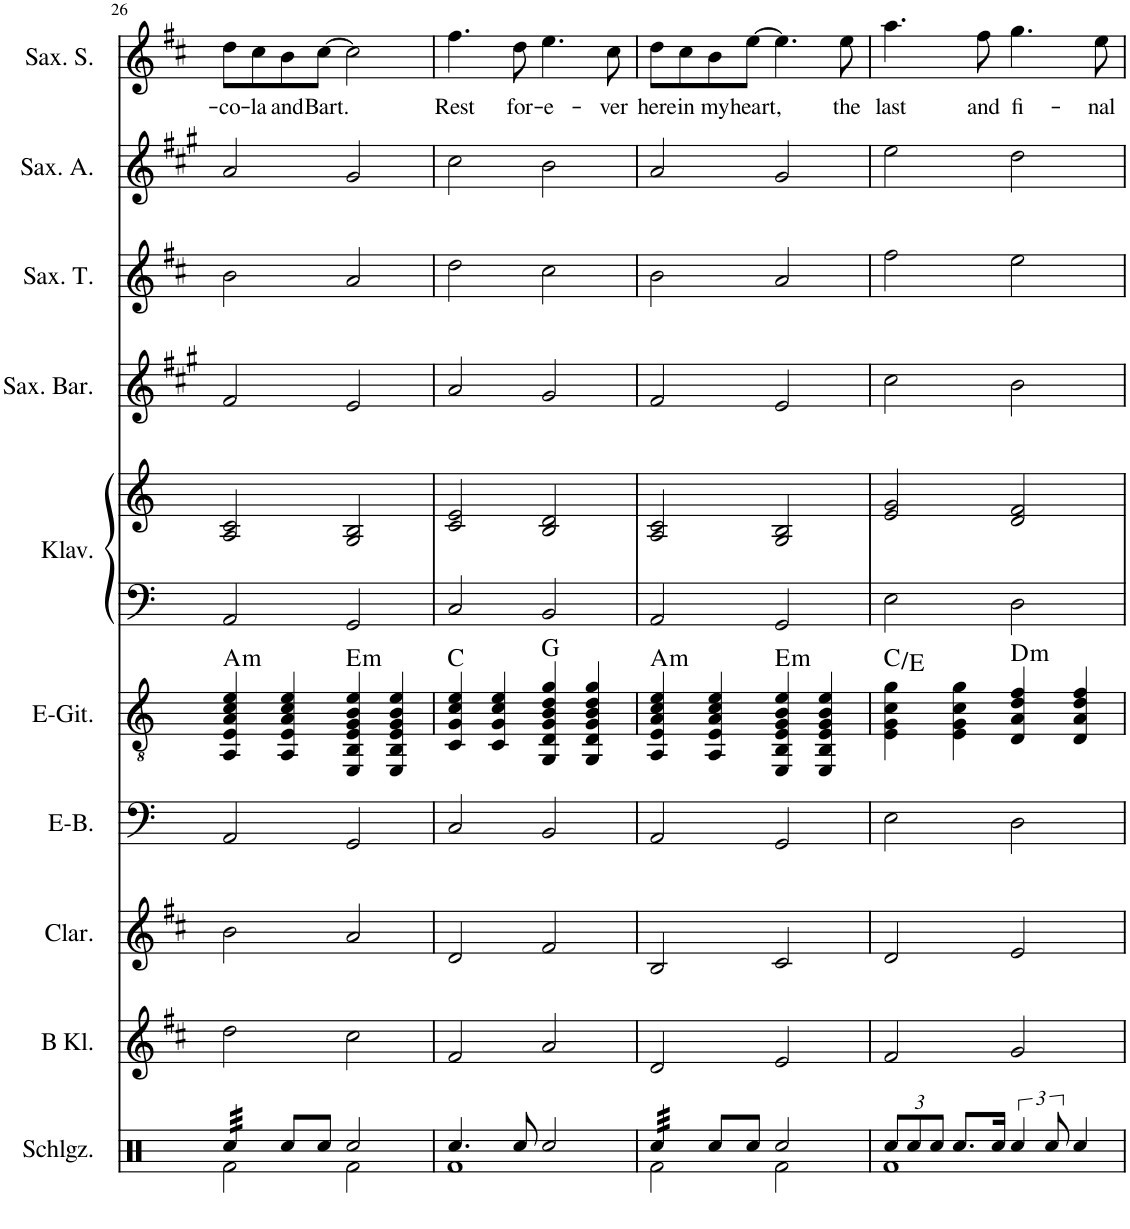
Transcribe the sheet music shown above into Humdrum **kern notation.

**kern	**kern	**kern	**kern	**kern	**harte	**kern	**kern	**kern	**kern	**kern	**kern	**text
*part10	*part9	*part8	*part7	*part6	*part6	*part5	*part5	*part4	*part3	*part2	*part1	*part1
*staff11	*staff10	*staff9	*staff8	*staff7	*	*staff6	*staff5	*staff4	*staff3	*staff2	*staff1	*staff1
*I"Schlagzeug	*I"Klarinette in B	*I"Clarinette	*I"Elektrischer Bass	*I"Elektrische Gitarre	*	*I"Klavier	*	*I"Saxophone baryton	*I"Saxophone ténor	*I"Saxophone alto	*I"Saxophone soprano	*
*I'Schlgz.	*	*I'Clar.	*I'E-B.	*I'E-Git.	*	*I'Klav.	*	*I'Sax. Bar.	*I'Sax. T.	*I'Sax. A.	*I'Sax. S.	*
!!LO:PB:g=z
*clefX	*clefG2	*clefG2	*clefF4	*clefGv2	*	*clefF4	*clefG2	*clefG2	*clefG2	*clefG2	*clefG2	*
*	*Trd1c2	*Trd1c2	*Trd7c12	*	*	*	*	*Trd12c21	*Trd8c14	*Trd5c9	*Trd1c2	*
*k[]	*k[f#c#]	*k[f#c#]	*k[]	*k[]	*	*k[]	*k[]	*k[f#c#g#]	*k[f#c#]	*k[f#c#g#]	*k[f#c#]	*
*M4/4	*M4/4	*M4/4	*M4/4	*M4/4	*	*M4/4	*M4/4	*M4/4	*M4/4	*M4/4	*M4/4	*
=26	=26	=26	=26	=26	=26	=26	=26	=26	=26	=26	=26	=26
*^	*	*	*	*	*	*	*	*	*	*	*	*
!	!	!	!	!	!	!LO:H:kt=m	!	!	!	!	!	!	!LO:LY:b
*tremolo	*	*	*	*	*	*	*	*	*	*	*	*	*
32Rcc/LLL	2Rf\	2dd\	2b\	2AA/	4AA/ 4E/ 4A/ 4c/ 4e/	A:min	2AA/	2A/ 2c/	2f#/	2b\	2a/	8dd\L	-co-
32Rcc/	.	.	.	.	.	.	.	.	.	.	.	.	.
32Rcc/	.	.	.	.	.	.	.	.	.	.	.	.	.
32Rcc/	.	.	.	.	.	.	.	.	.	.	.	.	.
!	!	!	!	!	!	!	!	!	!	!	!	!	!LO:LY:b
32Rcc/	.	.	.	.	.	.	.	.	.	.	.	8cc#\	-la
32Rcc/	.	.	.	.	.	.	.	.	.	.	.	.	.
32Rcc/	.	.	.	.	.	.	.	.	.	.	.	.	.
32Rcc/JJJ	.	.	.	.	.	.	.	.	.	.	.	.	.
*Xtremolo	*	*	*	*	*	*	*	*	*	*	*	*	*
!	!	!	!	!	!	!	!	!	!	!	!	!	!LO:LY:b
8Rcc/L	.	.	.	.	4AA/ 4E/ 4A/ 4c/ 4e/	.	.	.	.	.	.	8b\	and
!	!	!	!	!	!	!	!	!	!	!	!	!	!LO:LY:b
8Rcc/J	.	.	.	.	.	.	.	.	.	.	.	[8cc#\J	Bart.
!	!	!	!	!	!	!LO:H:kt=m	!	!	!	!	!	!	!
2Rcc/	2Rf\	2cc#\	2a/	2GG/	4EE/ 4BB/ 4E/ 4G/ 4B/ 4e/	E:min	2GG/	2G/ 2B/	2e/	2a/	2g#/	2cc#\]	.
.	.	.	.	.	4EE/ 4BB/ 4E/ 4G/ 4B/ 4e/	.	.	.	.	.	.	.	.
=27	=27	=27	=27	=27	=27	=27	=27	=27	=27	=27	=27	=27	=27
!	!	!	!	!	!	!	!	!	!	!	!	!	!LO:LY:b
4.Rcc/	1Rf	2f#/	2d/	2C/	4C/ 4G/ 4c/ 4e/	C:maj	2C/	2c/ 2e/	2a/	2dd\	2cc#\	4.ff#\	Rest
.	.	.	.	.	4C/ 4G/ 4c/ 4e/	.	.	.	.	.	.	.	.
!	!	!	!	!	!	!	!	!	!	!	!	!	!LO:LY:b
8Rcc/	.	.	.	.	.	.	.	.	.	.	.	8dd\	for-
!	!	!	!	!	!	!	!	!	!	!	!	!	!LO:LY:b
2Rcc/	.	2a/	2f#/	2BB/	4GG/ 4D/ 4G/ 4B/ 4d/ 4g/	G:maj	2BB/	2B/ 2d/	2g#/	2cc#\	2b\	4.ee\	-e-
.	.	.	.	.	4GG/ 4D/ 4G/ 4B/ 4d/ 4g/	.	.	.	.	.	.	.	.
!	!	!	!	!	!	!	!	!	!	!	!	!	!LO:LY:b
.	.	.	.	.	.	.	.	.	.	.	.	8cc#\	-ver
=28	=28	=28	=28	=28	=28	=28	=28	=28	=28	=28	=28	=28	=28
!	!	!	!	!	!	!LO:H:kt=m	!	!	!	!	!	!	!LO:LY:b
*tremolo	*	*	*	*	*	*	*	*	*	*	*	*	*
32Rcc/LLL	2Rf\	2d/	2B/	2AA/	4AA/ 4E/ 4A/ 4c/ 4e/	A:min	2AA/	2A/ 2c/	2f#/	2b\	2a/	8dd\L	here
32Rcc/	.	.	.	.	.	.	.	.	.	.	.	.	.
32Rcc/	.	.	.	.	.	.	.	.	.	.	.	.	.
32Rcc/	.	.	.	.	.	.	.	.	.	.	.	.	.
!	!	!	!	!	!	!	!	!	!	!	!	!	!LO:LY:b
32Rcc/	.	.	.	.	.	.	.	.	.	.	.	8cc#\	in
32Rcc/	.	.	.	.	.	.	.	.	.	.	.	.	.
32Rcc/	.	.	.	.	.	.	.	.	.	.	.	.	.
32Rcc/JJJ	.	.	.	.	.	.	.	.	.	.	.	.	.
*Xtremolo	*	*	*	*	*	*	*	*	*	*	*	*	*
!	!	!	!	!	!	!	!	!	!	!	!	!	!LO:LY:b
8Rcc/L	.	.	.	.	4AA/ 4E/ 4A/ 4c/ 4e/	.	.	.	.	.	.	8b\	my
!	!	!	!	!	!	!	!	!	!	!	!	!	!LO:LY:b
8Rcc/J	.	.	.	.	.	.	.	.	.	.	.	[8ee\J	heart,
!	!	!	!	!	!	!LO:H:kt=m	!	!	!	!	!	!	!
2Rcc/	2Rf\	2e/	2c#/	2GG/	4EE/ 4BB/ 4E/ 4G/ 4B/ 4e/	E:min	2GG/	2G/ 2B/	2e/	2a/	2g#/	4.ee\]	.
.	.	.	.	.	4EE/ 4BB/ 4E/ 4G/ 4B/ 4e/	.	.	.	.	.	.	.	.
!	!	!	!	!	!	!	!	!	!	!	!	!	!LO:LY:b
.	.	.	.	.	.	.	.	.	.	.	.	8ee\	the
=29	=29	=29	=29	=29	=29	=29	=29	=29	=29	=29	=29	=29	=29
*Xbrackettup	*	*	*	*	*	*	*	*	*	*	*	*	*
!	!	!	!	!	!	!	!	!	!	!	!	!	!LO:LY:b
12Rcc/L	1Rf	2f#/	2d/	2E\	4E\ 4G\ 4c\ 4g\	C:maj/3	2E\	2e/ 2g/	2cc#\	2ff#\	2ee\	4.aa\	last
12Rcc/	.	.	.	.	.	.	.	.	.	.	.	.	.
12Rcc/J	.	.	.	.	.	.	.	.	.	.	.	.	.
8.Rcc/L	.	.	.	.	4E\ 4G\ 4c\ 4g\	.	.	.	.	.	.	.	.
!	!	!	!	!	!	!	!	!	!	!	!	!	!LO:LY:b
.	.	.	.	.	.	.	.	.	.	.	.	8ff#\	and
16Rcc/Jk	.	.	.	.	.	.	.	.	.	.	.	.	.
*brackettup	*	*	*	*	*	*	*	*	*	*	*	*	*
!	!	!	!	!	!	!LO:H:kt=m	!	!	!	!	!	!	!LO:LY:b
6Rcc/	.	2g/	2e/	2D\	4D/ 4A/ 4d/ 4f/	D:min	2D\	2d/ 2f/	2b\	2ee\	2dd\	4.gg\	fi-
12Rcc/	.	.	.	.	.	.	.	.	.	.	.	.	.
4Rcc/	.	.	.	.	4D/ 4A/ 4d/ 4f/	.	.	.	.	.	.	.	.
!	!	!	!	!	!	!	!	!	!	!	!	!	!LO:LY:b
.	.	.	.	.	.	.	.	.	.	.	.	8ee\	-nal
*v	*v	*	*	*	*	*	*	*	*	*	*	*	*
=	=	=	=	=	=	=	=	=	=	=	=	=
*-	*-	*-	*-	*-	*-	*-	*-	*-	*-	*-	*-	*-
